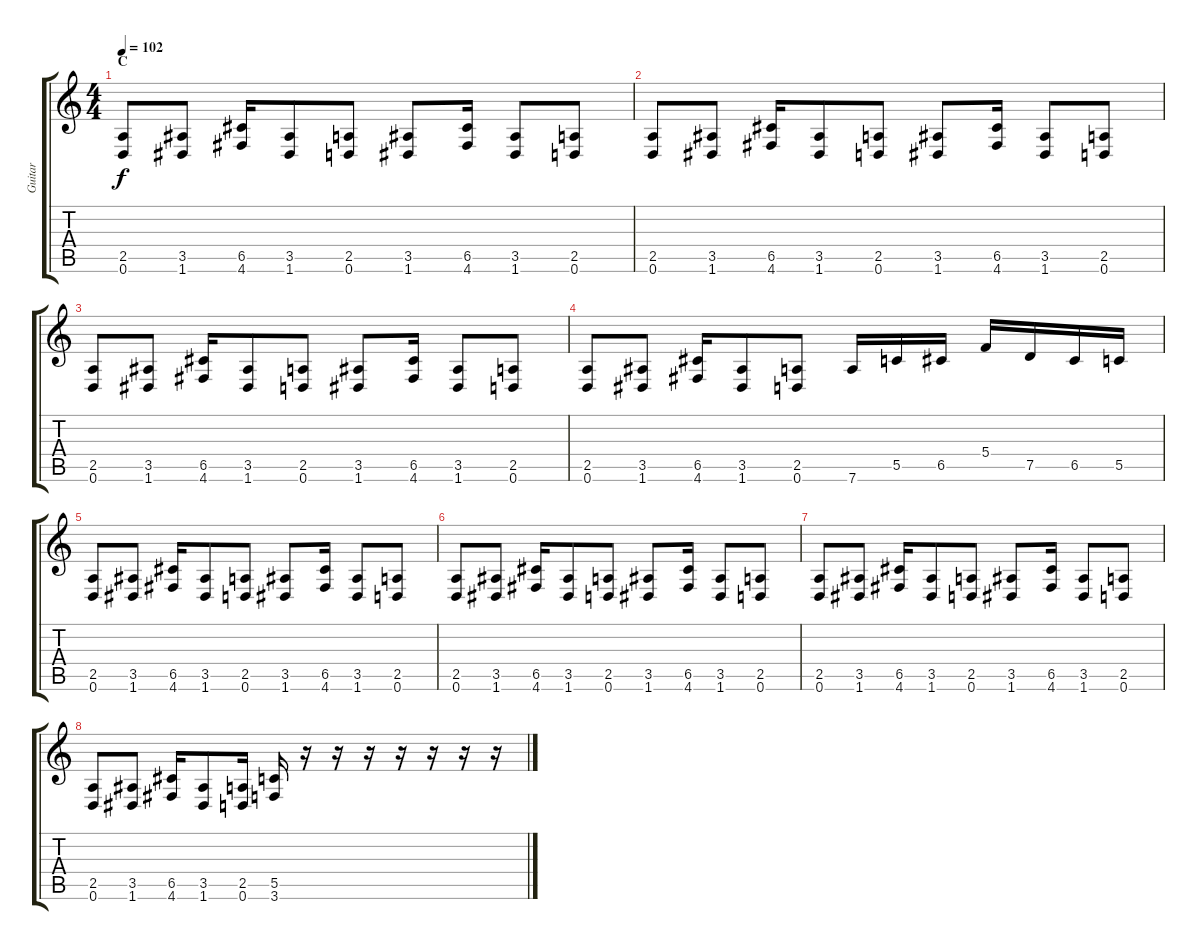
\track ("Guitar" "Guitar") {instrument distortionguitar}
\staff {score tabs}
\tuning (D4 A3 F3 C3 G2 D2) {hide}
\ts (4 4)
\section ("" "C")
\tempo 102
\clef g2
\ks c
(2.5 0.6).8{dy f} (3.5 1.6).8 (6.5 4.6).16 (3.5 1.6).8 (2.5 0.6).8 (3.5 1.6).8 (6.5 4.6).16 (3.5 1.6).8 (2.5 0.6).8 |
(2.5 0.6).8 (3.5 1.6).8 (6.5 4.6).16 (3.5 1.6).8 (2.5 0.6).8 (3.5 1.6).8 (6.5 4.6).16 (3.5 1.6).8 (2.5 0.6).8 |
(2.5 0.6).8 (3.5 1.6).8 (6.5 4.6).16 (3.5 1.6).8 (2.5 0.6).8 (3.5 1.6).8 (6.5 4.6).16 (3.5 1.6).8 (2.5 0.6).8 |
(2.5 0.6).8 (3.5 1.6).8 (6.5 4.6).16 (3.5 1.6).8 (2.5 0.6).8 7.6.16 5.5.16 6.5.16 5.4.16 7.5.16 6.5.16 5.5.16 |
(2.5 0.6).8 (3.5 1.6).8 (6.5 4.6).16 (3.5 1.6).8 (2.5 0.6).8 (3.5 1.6).8 (6.5 4.6).16 (3.5 1.6).8 (2.5 0.6).8 |
(2.5 0.6).8 (3.5 1.6).8 (6.5 4.6).16 (3.5 1.6).8 (2.5 0.6).8 (3.5 1.6).8 (6.5 4.6).16 (3.5 1.6).8 (2.5 0.6).8 |
(2.5 0.6).8 (3.5 1.6).8 (6.5 4.6).16 (3.5 1.6).8 (2.5 0.6).8 (3.5 1.6).8 (6.5 4.6).16 (3.5 1.6).8 (2.5 0.6).8 |
(2.5 0.6).8 (3.5 1.6).8 (6.5 4.6).16 (3.5 1.6).8 (2.5 0.6).16 (5.5 3.6).16 r.16 r.16 r.16 r.16 r.16 r.16 r.16
